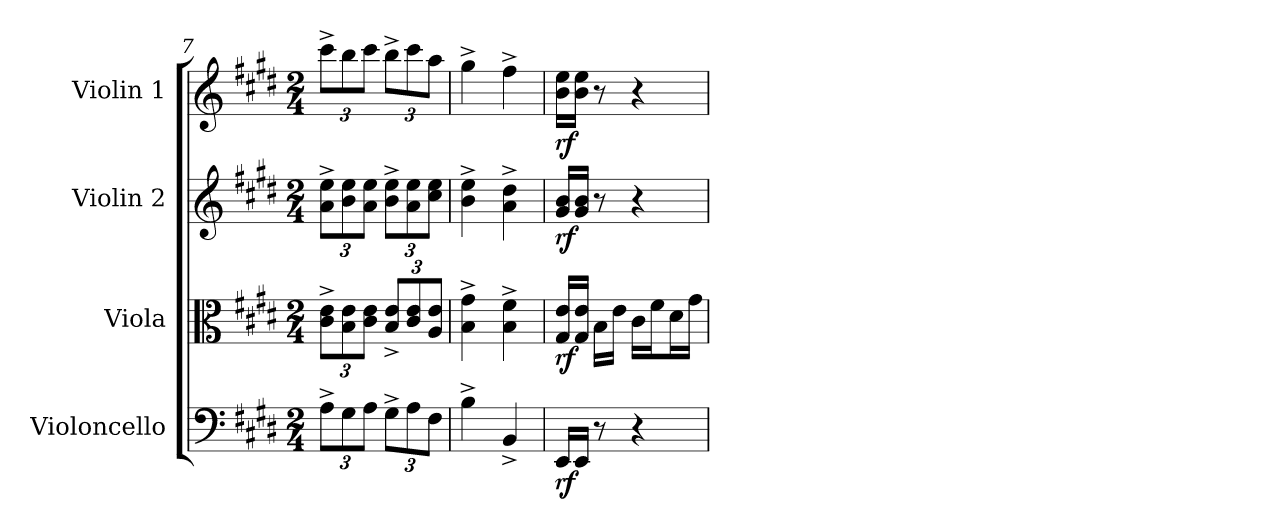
**kern	**dynam	**kern	**dynam	**kern	**dynam	**kern	**dynam
*part4	*part4	*part3	*part3	*part2	*part2	*part1	*part1
*staff4	*staff4	*staff3	*staff3	*staff2	*staff2	*staff1	*staff1
*I"Violoncello	*	*I"Viola	*	*I"Violin 2	*	*I"Violin 1	*
*I'Vc	*	*I'Vla	*	*I'Vln	*	*I'Vln	*
!!LO:LB:g=z
*clefF4	*	*clefC3	*	*clefG2	*	*clefG2	*
*k[f#c#g#d#]	*	*k[f#c#g#d#]	*	*k[f#c#g#d#]	*	*k[f#c#g#d#]	*
*M2/4	*	*M2/4	*	*M2/4	*	*M2/4	*
=7	=7	=7	=7	=7	=7	=7	=7
12A^\L	.	12c#\^ 12e\^L	.	12a\^ 12ee\^L	.	12ccc#^\L	.
12G#\	.	12B\ 12e\	.	12b\ 12ee\	.	12bb\	.
12A\J	.	12c#\ 12e\J	.	12a\ 12ee\J	.	12ccc#\J	.
*	*	*Xbrackettup	*	*	*	*	*
12G#^\L	.	12B/^ 12e/^L	.	12b\^ 12ee\^L	.	12bb^\L	.
12A\	.	12c#/ 12e/	.	12a\ 12ee\	.	12ccc#\	.
12F#\J	.	12A/ 12e/J	.	12cc#\ 12ee\J	.	12aa\J	.
=8	=8	=8	=8	=8	=8	=8	=8
4B^\	.	4B\^ 4g#\^	.	4b\^ 4ee\^	.	4gg#^\	.
4BB^/	.	4B\^ 4f#\^	.	4a\^ 4dd#\^	.	4ff#^\	.
!!LO:LB:g=z
=9	=9	=9	=9	=9	=9	=9	=9
!	!LO:DY:b	!	!LO:DY:b	!	!LO:DY:b	!	!LO:DY:b
16EE/LL	rf	16G#/ 16e/LL	rf	16g#/ 16b/LL	rf	16b\ 16ee\LL	rf
16EE/JJ	.	16G#/ 16e/JJ	.	16g#/ 16b/JJ	.	16b\ 16ee\JJ	.
8r	.	16B\LL	.	8r	.	8r	.
.	.	16e\JJ	.	.	.	.	.
4r	.	16c#\LL	.	4r	.	4r	.
.	.	16f#\J	.	.	.	.	.
.	.	16d#\L	.	.	.	.	.
.	.	16g#\JJ	.	.	.	.	.
=	=	=	=	=	=	=	=
*-	*-	*-	*-	*-	*-	*-	*-
